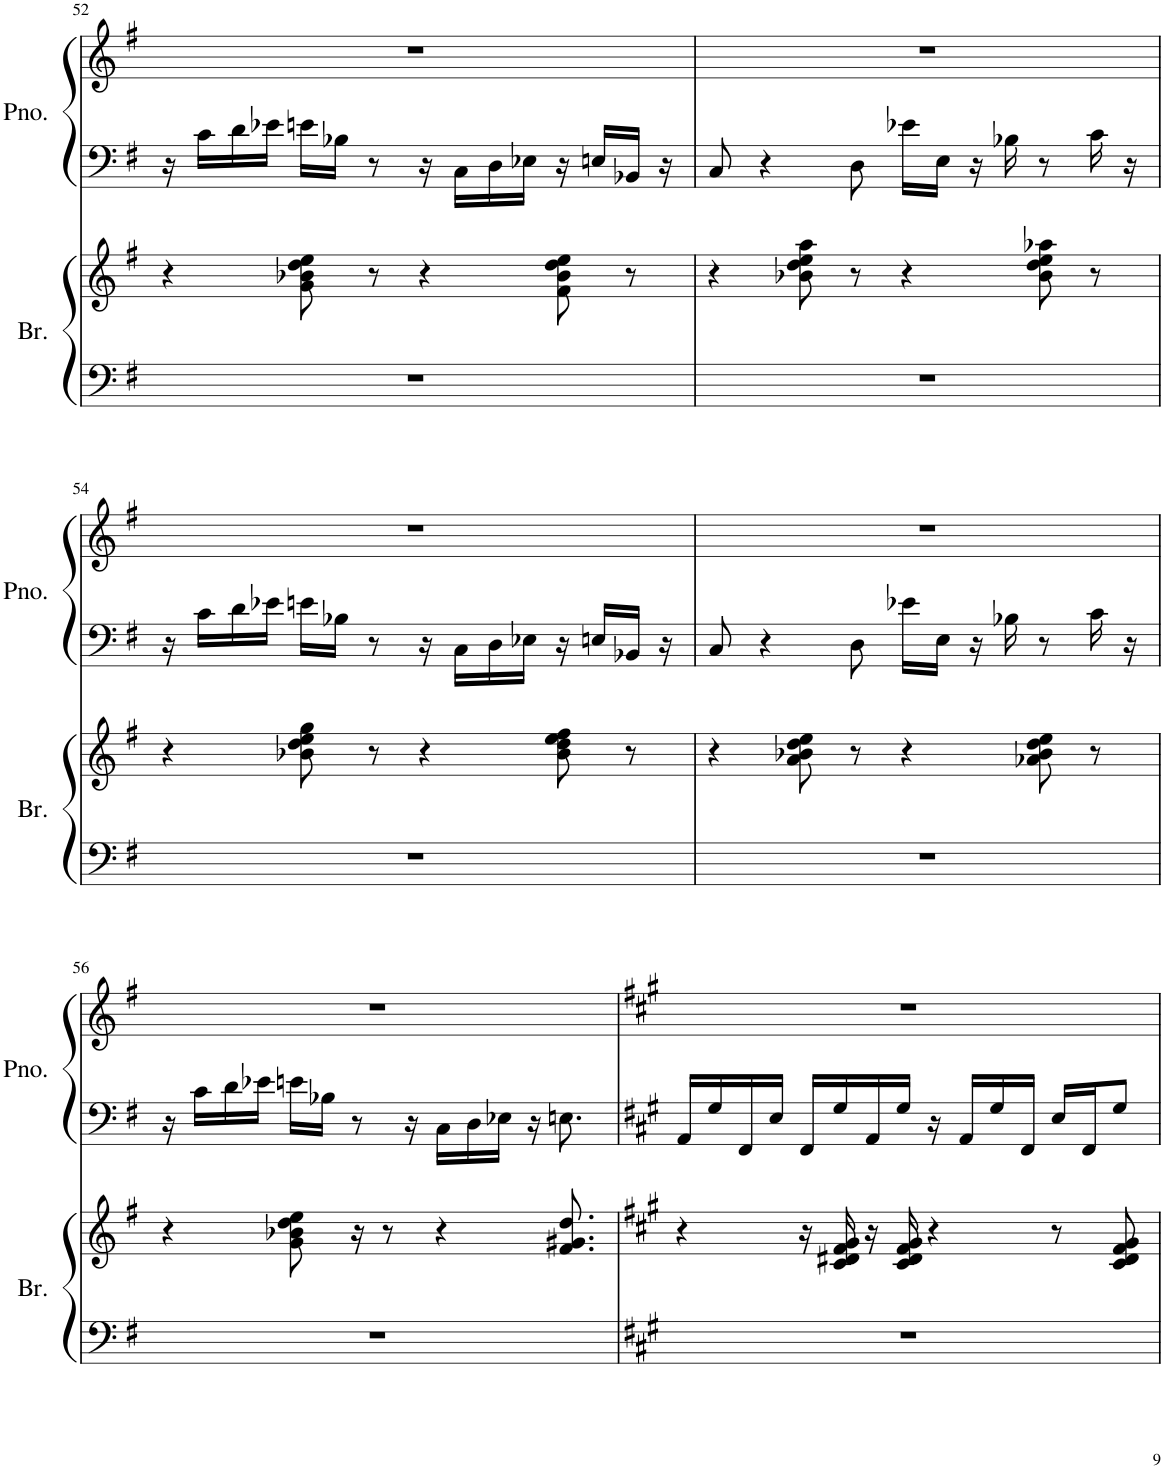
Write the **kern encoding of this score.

**kern	**kern	**kern	**kern
*part2	*part2	*part1	*part1
*staff4	*staff3	*staff2	*staff1
*I"Brass	*	*I"Piano	*
*I'Br.	*	*I'Pno.	*
!!LO:PB:g=z
*clefF4	*clefG2	*clefF4	*clefG2
*k[f#]	*k[f#]	*k[f#]	*k[f#]
*M4/4	*M4/4	*M4/4	*M4/4
=52	=52	=52	=52
1r	4r	16r	1r
.	.	16c\LL	.
.	.	16d\	.
.	.	16e-X\JJ	.
.	8g\ 8b-X\ 8dd\ 8ee\	16en\LL	.
.	.	16B-X\JJ	.
.	8r	8r	.
.	4r	16r	.
.	.	16C\LL	.
.	.	16D\	.
.	.	16E-X\JJ	.
.	8f#\ 8b-\ 8dd\ 8ee\	16r	.
.	.	16En/LL	.
.	8r	16BB-X/JJ	.
.	.	16r	.
=53	=53	=53	=53
1r	4r	8C/	1r
.	.	4r	.
.	8b-X\ 8dd\ 8ee\ 8aa\	.	.
.	8r	8D\	.
.	4r	16e-X\LL	.
.	.	16E\JJ	.
.	.	16r	.
.	.	16B-X\	.
.	8b-\ 8dd\ 8ee\ 8aa-X\	8r	.
.	8r	16c\	.
.	.	16r	.
!!LO:LB:g=z
=54	=54	=54	=54
1r	4r	16r	1r
.	.	16c\LL	.
.	.	16d\	.
.	.	16e-X\JJ	.
.	8b-X\ 8dd\ 8ee\ 8gg\	16en\LL	.
.	.	16B-X\JJ	.
.	8r	8r	.
.	4r	16r	.
.	.	16C\LL	.
.	.	16D\	.
.	.	16E-X\JJ	.
.	8b-\ 8dd\ 8ee\ 8ff#\	16r	.
.	.	16En/LL	.
.	8r	16BB-X/JJ	.
.	.	16r	.
=55	=55	=55	=55
1r	4r	8C/	1r
.	.	4r	.
.	8a\ 8b-X\ 8dd\ 8ee\	.	.
.	8r	8D\	.
.	4r	16e-X\LL	.
.	.	16E\JJ	.
.	.	16r	.
.	.	16B-X\	.
.	8a-X\ 8b-\ 8dd\ 8ee\	8r	.
.	8r	16c\	.
.	.	16r	.
!!LO:LB:g=z
=56	=56	=56	=56
1r	4r	16r	1r
.	.	16c\LL	.
.	.	16d\	.
.	.	16e-X\JJ	.
.	8g\ 8b-X\ 8dd\ 8ee\	16en\LL	.
.	.	16B-X\JJ	.
.	16r	8r	.
.	8r	.	.
.	.	16r	.
.	4r	16C\LL	.
.	.	16D\	.
.	.	16E-X\JJ	.
.	.	16r	.
.	8.f#/ 8.g#X/ 8.dd/	8.En\	.
=57	=57	=57	=57
*k[f#c#g#]	*k[f#c#g#]	*k[f#c#g#]	*k[f#c#g#]
1r	4r	16AA/LL	1r
.	.	16G#/	.
.	.	16FF#/	.
.	.	16E/JJ	.
.	16r	16FF#/LL	.
.	16c#/ 16d#X/ 16f#/ 16g#/	16G#/	.
.	16r	16AA/	.
.	16c#/ 16d#/ 16f#/ 16g#/	16G#/JJ	.
.	4r	16r	.
.	.	16AA/LL	.
.	.	16G#/	.
.	.	16FF#/JJ	.
.	8r	16E/LL	.
.	.	16FF#/J	.
.	8c#/ 8d#/ 8f#/ 8g#/	8G#/J	.
=	=	=	=
*-	*-	*-	*-
